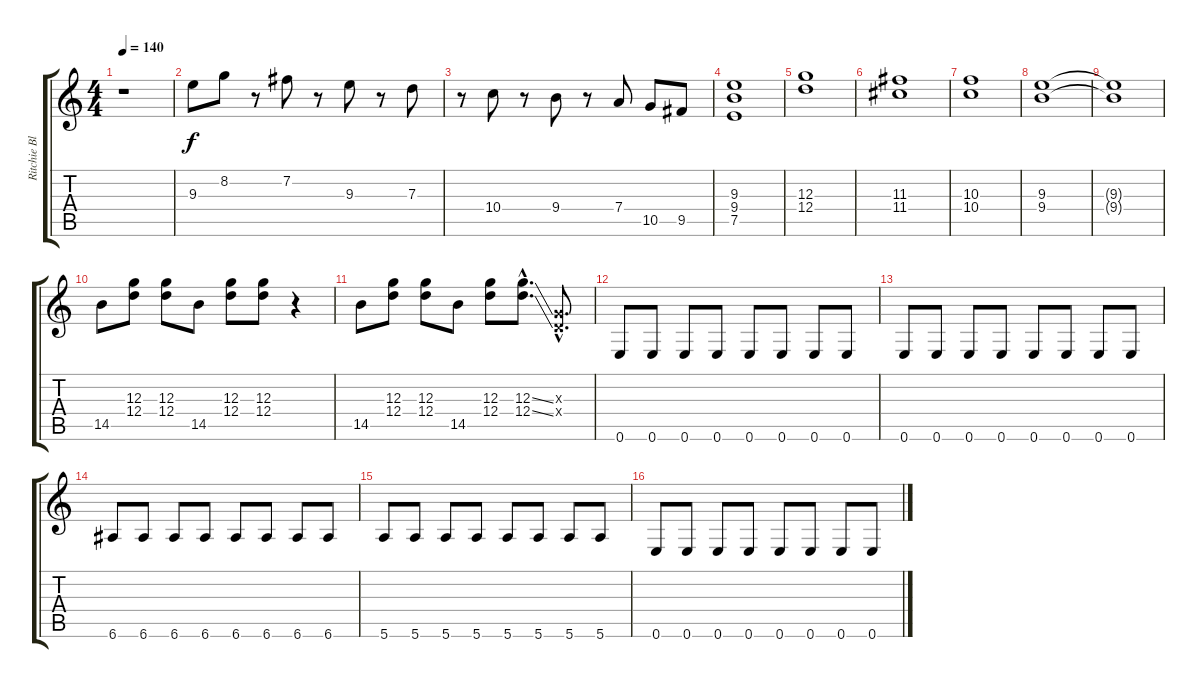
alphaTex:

\track ("Ritchie Blackmore" "Ritchie Bl") {instrument distortionguitar}
\staff {score tabs}
\tuning (E4 B3 G3 D3 A2 E2) {hide}
\ts (4 4)
\tempo 140
\clef g2
\ks c
r.1{dy f instrument distortionguitar} |
9.3.8 8.2.8 r.8 7.2.8 r.8 9.3.8 r.8 7.3.8 |
r.8 10.4.8 r.8 9.4.8 r.8 7.4.8 10.5.8 9.5.8 |
(9.3 9.4 7.5).1 |
(12.3 12.4).1 |
(11.3 11.4).1 |
(10.3 10.4).1 |
(9.3 9.4).1 |
(9.3{t} 9.4{t}).1 |
14.5.8 (12.3 12.4).8 (12.3 12.4).8 14.5.8 (12.3 12.4).8 (12.3 12.4).8 r.4 |
14.5.8 (12.3 12.4).8 (12.3 12.4).8 14.5.8 (12.3 12.4).8 (12.3{ss hac} 12.4{ss hac}).8{d} (0.3{hac x} 0.4{hac x}).8{d} |
0.6.8 0.6.8 0.6.8 0.6.8 0.6.8 0.6.8 0.6.8 0.6.8 |
0.6.8 0.6.8 0.6.8 0.6.8 0.6.8 0.6.8 0.6.8 0.6.8 |
6.6.8 6.6.8 6.6.8 6.6.8 6.6.8 6.6.8 6.6.8 6.6.8 |
5.6.8 5.6.8 5.6.8 5.6.8 5.6.8 5.6.8 5.6.8 5.6.8 |
0.6.8 0.6.8 0.6.8 0.6.8 0.6.8 0.6.8 0.6.8 0.6.8
